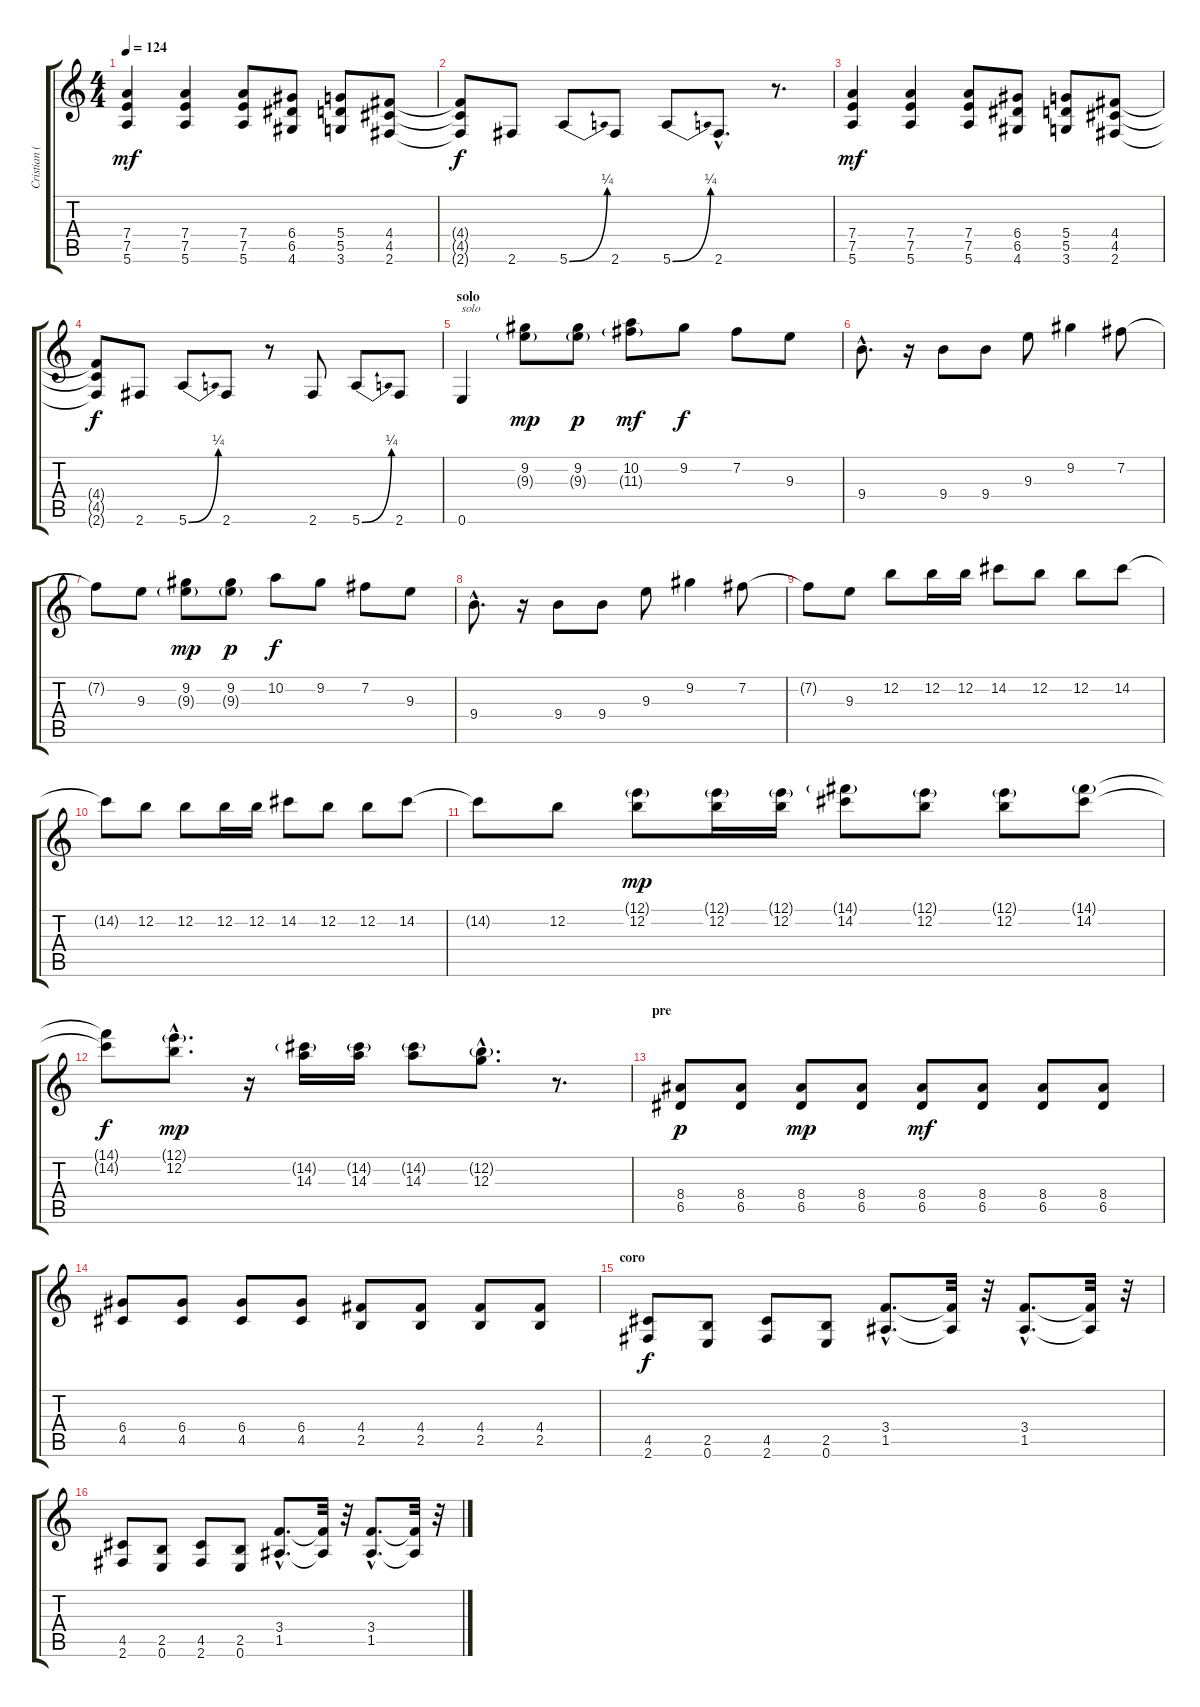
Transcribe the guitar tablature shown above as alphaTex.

\track ("Cristian (guitarra)" "Cristian (") {instrument overdrivenguitar}
\staff {score tabs}
\tuning (E4 B3 G3 D3 A2 E2) {hide}
\ts (4 4)
\tempo 124
\clef g2
\ks c
(7.4 7.5 5.6).4{dy mf} (7.4 7.5 5.6).4 (7.4 7.5 5.6).8 (6.4 6.5 4.6).8 (5.4 5.5 3.6).8 (4.4 4.5 2.6).8 |
(4.4{t} 4.5{t} 2.6{t}).8{dy f} 2.6.8 5.6{be (bend 0 0 60 1)}.8 2.6.8 5.6{be (bend 0 0 60 1)}.8 2.6{hac}.8{d} r.8{d} |
(7.4 7.5 5.6).4{dy mf} (7.4 7.5 5.6).4 (7.4 7.5 5.6).8 (6.4 6.5 4.6).8 (5.4 5.5 3.6).8 (4.4 4.5 2.6).8 |
(4.4{t} 4.5{t} 2.6{t}).8{dy f} 2.6.8 5.6{be (bend 0 0 60 1)}.8 2.6.8 r.8 2.6.8 5.6{be (bend 0 0 60 1)}.8 2.6.8 |
\section ("" "solo")
0.6.4{txt "solo"} (9.2 9.3{g}).8{dy mp} (9.2 9.3{g}).8{dy p} (10.2 11.3{g}).8{dy mf} 9.2.8{dy f} 7.2.8 9.3.8 |
9.4{hac}.8{d} r.16 9.4.8 9.4.8 9.3.8 9.2.4 7.2.8 |
7.2{t}.8 9.3.8 (9.2 9.3{g}).8{dy mp} (9.2 9.3{g}).8{dy p} 10.2.8{dy f} 9.2.8 7.2.8 9.3.8 |
9.4{hac}.8{d} r.16 9.4.8 9.4.8 9.3.8 9.2.4 7.2.8 |
7.2{t}.8 9.3.8 12.2.8 12.2.16 12.2.16 14.2.8 12.2.8 12.2.8 14.2.8 |
14.2{t}.8 12.2.8 12.2.8 12.2.16 12.2.16 14.2.8 12.2.8 12.2.8 14.2.8 |
14.2{t}.8 12.2.8 (12.1{g} 12.2).8{dy mp} (12.1{g} 12.2).16 (12.1{g} 12.2).16 (14.1{g} 14.2).8 (12.1{g} 12.2).8 (12.1{g} 12.2).8 (14.1{g} 14.2).8 |
(14.1{t} 14.2{t}).8{dy f} (12.1{g hac} 12.2{hac}).8{d dy mp} r.16 (14.2{g} 14.3).16 (14.2{g} 14.3).16 (14.2{g} 14.3).8 (12.2{g hac} 12.3{hac}).8{d} r.8{d} |
\section ("" "pre")
(8.4 6.5).8{dy p} (8.4 6.5).8 (8.4 6.5).8{dy mp} (8.4 6.5).8 (8.4 6.5).8{dy mf} (8.4 6.5).8 (8.4 6.5).8 (8.4 6.5).8 |
(6.4 4.5).8 (6.4 4.5).8 (6.4 4.5).8 (6.4 4.5).8 (4.4 2.5).8 (4.4 2.5).8 (4.4 2.5).8 (4.4 2.5).8 |
\section ("" "coro")
(4.5 2.6).8{dy f} (2.5 0.6).8 (4.5 2.6).8 (2.5 0.6).8 (3.4{hac} 1.5{hac}).8{d} (3.4{t} 1.5{t}).32 r.32 (3.4{hac} 1.5{hac}).8{d} (3.4{t} 1.5{t}).32 r.32 |
(4.5 2.6).8 (2.5 0.6).8 (4.5 2.6).8 (2.5 0.6).8 (3.4{hac} 1.5{hac}).8{d} (3.4{t} 1.5{t}).32 r.32 (3.4{hac} 1.5{hac}).8{d} (3.4{t} 1.5{t}).32 r.32
